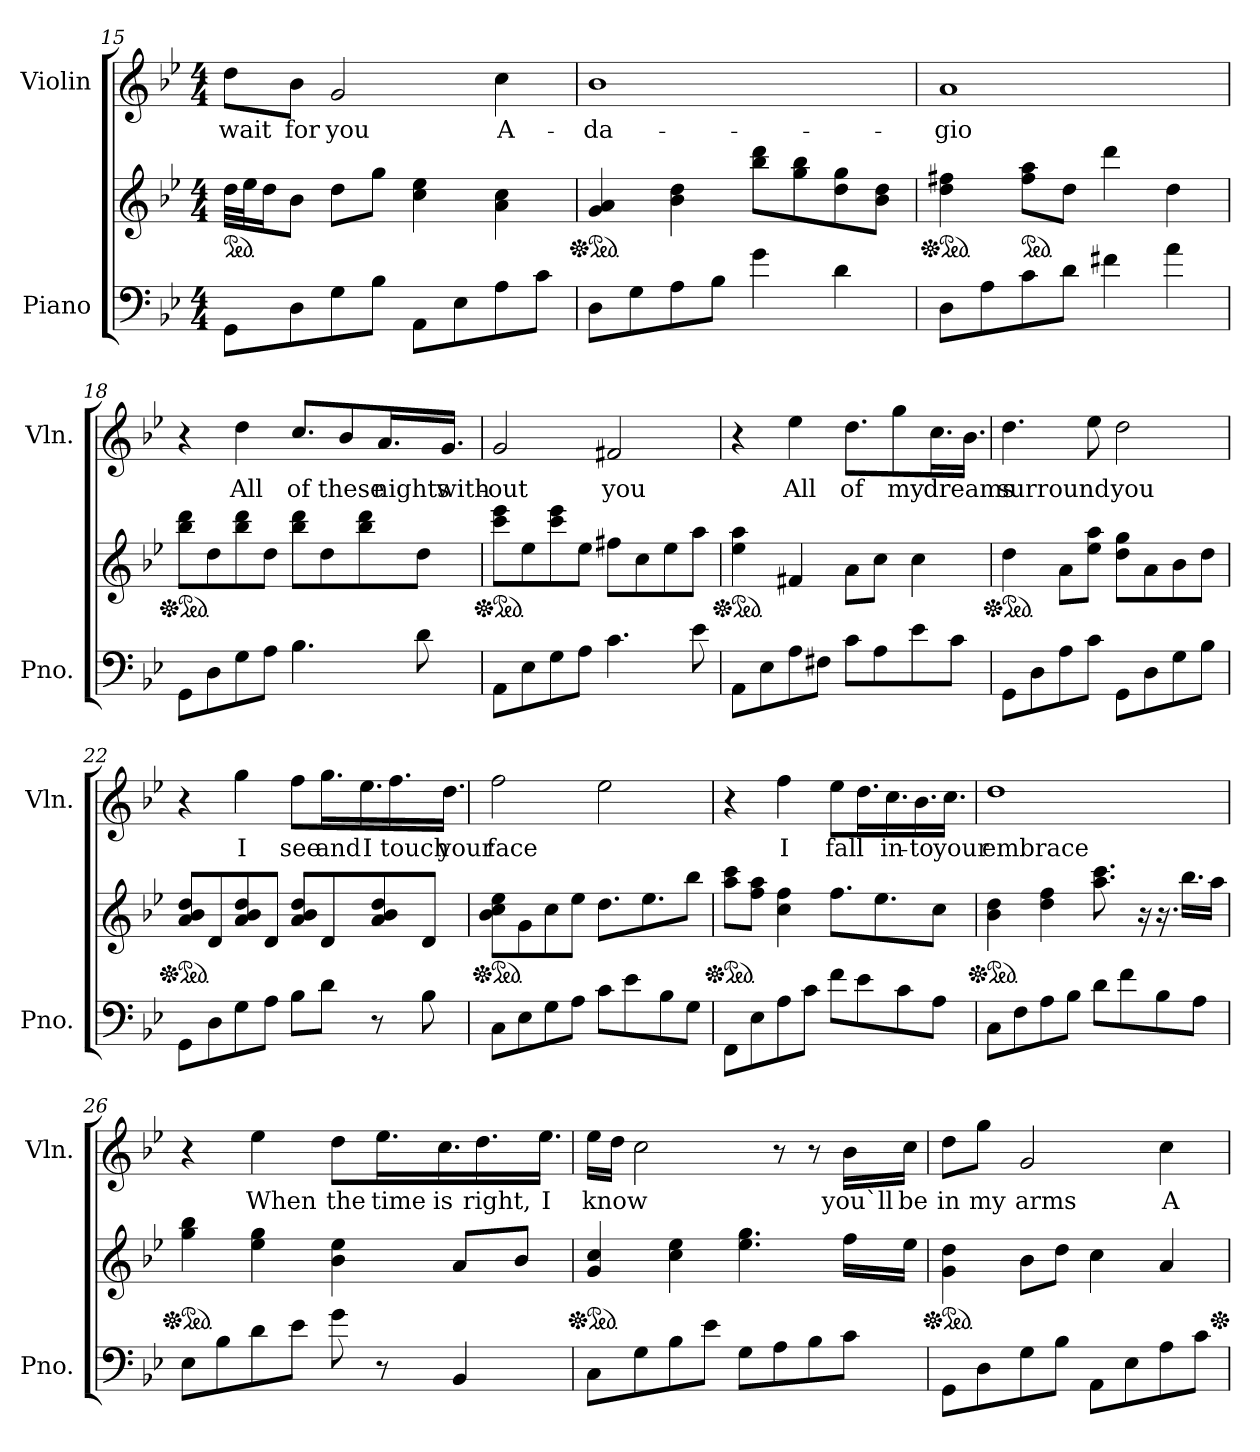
**kern	**kern	**kern	**text
*part2	*part2	*part1	*part1
*staff3	*staff2	*staff1	*staff1
*I"Piano	*	*I"Violin	*
*I'Pno.	*	*I'Vln.	*
*clefF4	*clefG2	*clefG2	*
*k[b-e-]	*k[b-e-]	*k[b-e-]	*
*M4/4	*M4/4	*M4/4	*
*	*ped	*	*
=15	=15	=15	=15
8GG\L	32dd\LLL	8dd\L	wait
.	32ee-\J	.	.
.	16dd\J	.	.
8D\	8b-\J	8b-\J	for
8G\	8dd\L	2g/	you
8B-\J	8gg\J	.	.
8AA\L	4cc\ 4ee-\	.	.
8E-\	.	.	.
8A\	4a\ 4cc\	4cc\	A-
8c\J	.	.	.
=16	=16	=16	=16
*	*Xped	*	*
*	*ped	*	*
8D\L	4g/ 4a/	1b-	-da-
8G\	.	.	.
8A\	4b-\ 4dd\	.	.
8B-\J	.	.	.
4g\	8bb-\ 8ddd\L	.	.
.	8gg\ 8bb-\	.	.
4d\	8dd\ 8gg\	.	.
.	8b-\ 8dd\J	.	.
=17	=17	=17	=17
*	*Xped	*	*
*	*ped	*	*
8D\L	4dd\ 4ff#X\	1a	-gio
8A\	.	.	.
*	*ped	*	*
8c\	8ff#\ 8aa\L	.	.
8d\J	8dd\J	.	.
4f#X\	4ddd\	.	.
4a\	4dd\	.	.
!!LO:LB:g=z
=18	=18	=18	=18
*	*Xped	*	*
*	*Xped	*	*
*	*ped	*	*
8GG\L	8bb-\ 8ddd\L	4r	.
8D\	8dd\	.	.
8G\	8bb-\ 8ddd\	4dd\	All
8A\J	8dd\J	.	.
4.B-\	8bb-\ 8ddd\L	8.cc/L	of
.	8dd\	.	.
.	.	8b-/	these
.	8bb-\ 8ddd\	.	.
.	.	16.a/L	nights
8d\	8dd\J	.	.
.	.	16.g/JJ	with-
=19	=19	=19	=19
*	*Xped	*	*
*	*ped	*	*
8AA\L	8ccc\ 8eee-\L	2g/	-out
8E-\	8ee-\	.	.
8G\	8ccc\ 8eee-\	.	.
8A\J	8ee-\J	.	.
4.c\	8ff#X\L	2f#X/	you
.	8cc\	.	.
.	8ee-\	.	.
8e-\	8aa\J	.	.
=20	=20	=20	=20
*	*Xped	*	*
*	*ped	*	*
8AA\L	4ee-\ 4aa\	4r	.
8E-\	.	.	.
8A\	4f#X/	4ee-\	All
8F#X\J	.	.	.
8c\L	8a\L	8.dd\L	of
8A\	8cc\J	.	.
.	.	8gg\	my
8e-\	4cc\	.	.
.	.	16.cc\L	dreams
8c\J	.	.	.
.	.	16.b-\JJ	.
!!LO:LB:g=z
=21	=21	=21	=21
*	*Xped	*	*
*	*ped	*	*
8GG\L	4dd\	4.dd\	surround
8D\	.	.	.
8A\	8a\L	.	.
8c\J	8ee-\ 8aa\J	8ee-\	.
8GG\L	8dd\ 8gg\L	2dd\	you
8D\	8a\	.	.
8G\	8b-\	.	.
8B-\J	8dd\J	.	.
=22	=22	=22	=22
*	*Xped	*	*
*	*ped	*	*
8GG\L	8a/ 8b-/ 8dd/L	4r	.
8D\	8d/	.	.
8G\	8a/ 8b-/ 8dd/	4gg\	I
8A\J	8d/J	.	.
8B-\L	8a/ 8b-/ 8dd/L	8ff\L	see
8d\J	8d/	16.gg\L	and
.	.	16.ee-\	I
8r	8a/ 8b-/ 8dd/	.	.
.	.	16.ff\	touch
8B-\	8d/J	.	.
.	.	16.dd\JJ	your
=23	=23	=23	=23
*	*Xped	*	*
*	*ped	*	*
8C\L	8b-\ 8cc\ 8ee-\L	2ff\	face
8E-\	8g\	.	.
8G\	8cc\	.	.
8A\J	8ee-\J	.	.
8c\L	8.dd\L	2ee-\	.
8e-\	.	.	.
.	8.ee-\	.	.
8B-\	.	.	.
8G\J	8bb-\J	.	.
!!LO:PB:g=z
=24	=24	=24	=24
*	*Xped	*	*
*	*ped	*	*
8FF\L	8aa\ 8ccc\L	4r	.
8E-\	8ff\ 8aa\J	.	.
8A\	4cc\ 4ff\	4ff\	I
8c\J	.	.	.
8f\L	8.ff\L	8ee-\L	fall
8e-\	.	16.dd\L	.
.	8.ee-\	.	.
.	.	16.cc\	in-
8c\	.	.	.
.	.	16.b-\	-to
8A\J	8cc\J	.	.
.	.	16.cc\JJ	your
=25	=25	=25	=25
*	*Xped	*	*
*	*ped	*	*
8C\L	4b-\ 4dd\	1dd	embrace
8F\	.	.	.
8A\	4dd\ 4ff\	.	.
8B-\J	.	.	.
8d\L	8.aa\ 8.ccc\	.	.
8f\	.	.	.
.	16r	.	.
8B-\	16.r	.	.
.	16.bb-\LL	.	.
8A\J	.	.	.
.	16aa\JJ	.	.
=26	=26	=26	=26
*	*Xped	*	*
*	*ped	*	*
8E-\L	4gg\ 4bb-\	4r	.
8B-\	.	.	.
8d\	4ee-\ 4gg\	4ee-\	When
8e-\J	.	.	.
8g\	4b-\ 4ee-\	8dd\L	the
8r	.	16.ee-\L	time
.	.	16.cc\	is
4BB-/	8a/L	.	.
.	.	16.dd\	right,
.	8b-/J	.	.
.	.	16.ee-\JJ	I
!!LO:LB:g=z
=27	=27	=27	=27
*	*Xped	*	*
*	*ped	*	*
8C\L	4g/ 4cc/	16ee-\LL	know
.	.	16dd\JJ	.
8G\	.	2cc\	.
8B-\	4cc\ 4ee-\	.	.
8e-\J	.	.	.
8G\L	4.ee-\ 4.gg\	.	.
8A\	.	8r	.
8B-\	.	8r	.
8c\J	16ff\LL	16b-\LL	you`ll
.	16ee-\JJ	16cc\JJ	be
=28	=28	=28	=28
*	*Xped	*	*
*	*ped	*	*
8GG\L	4g\ 4dd\	8dd\L	in
8D\	.	8gg\J	my
8G\	8b-\L	2g/	arms
8B-\J	8dd\J	.	.
8AA\L	4cc\	.	.
8E-\	.	.	.
8A\	4a/	4cc\	A-
8c\J	.	.	.
*	*Xped	*	*
=	=	=	=
*-	*-	*-	*-
